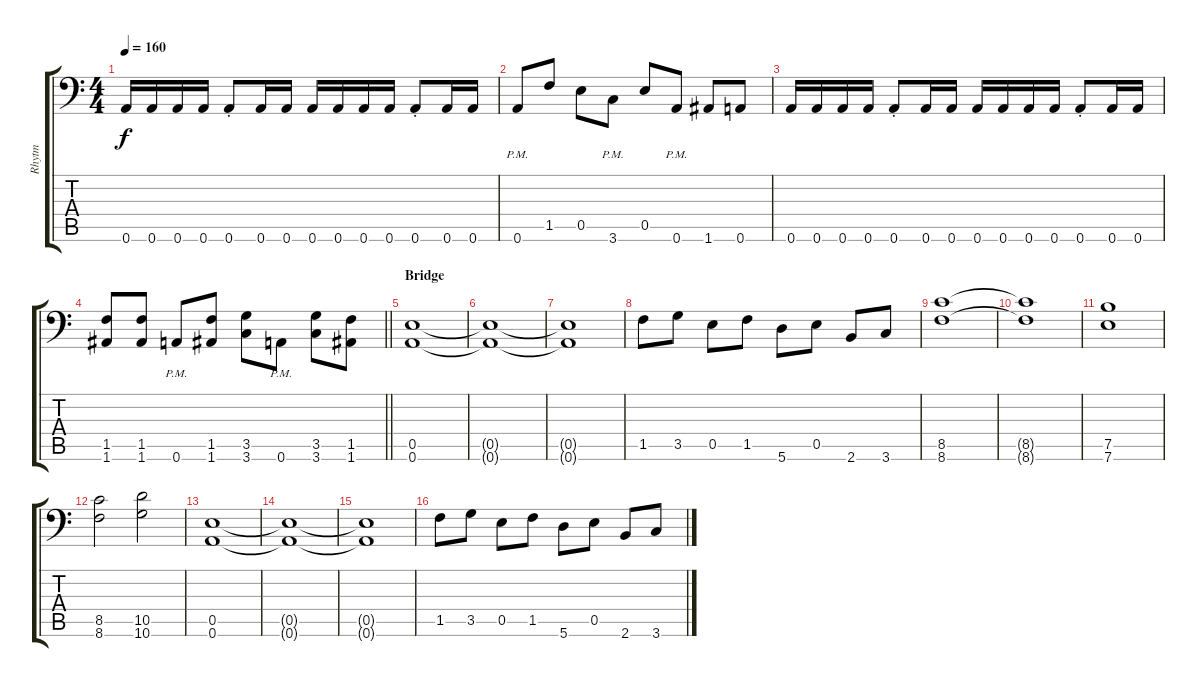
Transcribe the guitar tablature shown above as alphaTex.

\track ("Rhytm" "Rhytm") {instrument distortionguitar}
\staff {score tabs}
\tuning (B3 Gb3 D3 A2 E2 A1) {hide}
\ts (4 4)
\tempo 160
\clef f4
\ks c
0.6.16{dy f} 0.6.16 0.6.16 0.6.16 0.6{st}.8 0.6.16 0.6.16 0.6.16 0.6.16 0.6.16 0.6.16 0.6{st}.8 0.6.16 0.6.16 |
0.6{pm}.8 1.5.8 0.5.8 3.6{pm}.8 0.5.8 0.6{pm}.8 1.6.8 0.6.8 |
0.6.16 0.6.16 0.6.16 0.6.16 0.6{st}.8 0.6.16 0.6.16 0.6.16 0.6.16 0.6.16 0.6.16 0.6{st}.8 0.6.16 0.6.16 |
\barLineRight lightlight
(1.5 1.6).8 (1.5 1.6).8 0.6{pm}.8 (1.5 1.6).8 (3.5 3.6).8 0.6{pm}.8 (3.5 3.6).8 (1.5 1.6).8 |
\section ("" "Bridge")
(0.5 0.6).1 |
(0.5{t} 0.6{t}).1 |
(0.5{t} 0.6{t}).1 |
1.5.8 3.5.8 0.5.8 1.5.8 5.6.8 0.5.8 2.6.8 3.6.8 |
(8.5 8.6).1 |
(8.5{t} 8.6{t}).1 |
(7.5 7.6).1 |
(8.5 8.6).2 (10.5 10.6).2 |
(0.5 0.6).1 |
(0.5{t} 0.6{t}).1 |
(0.5{t} 0.6{t}).1 |
1.5.8 3.5.8 0.5.8 1.5.8 5.6.8 0.5.8 2.6.8 3.6.8
